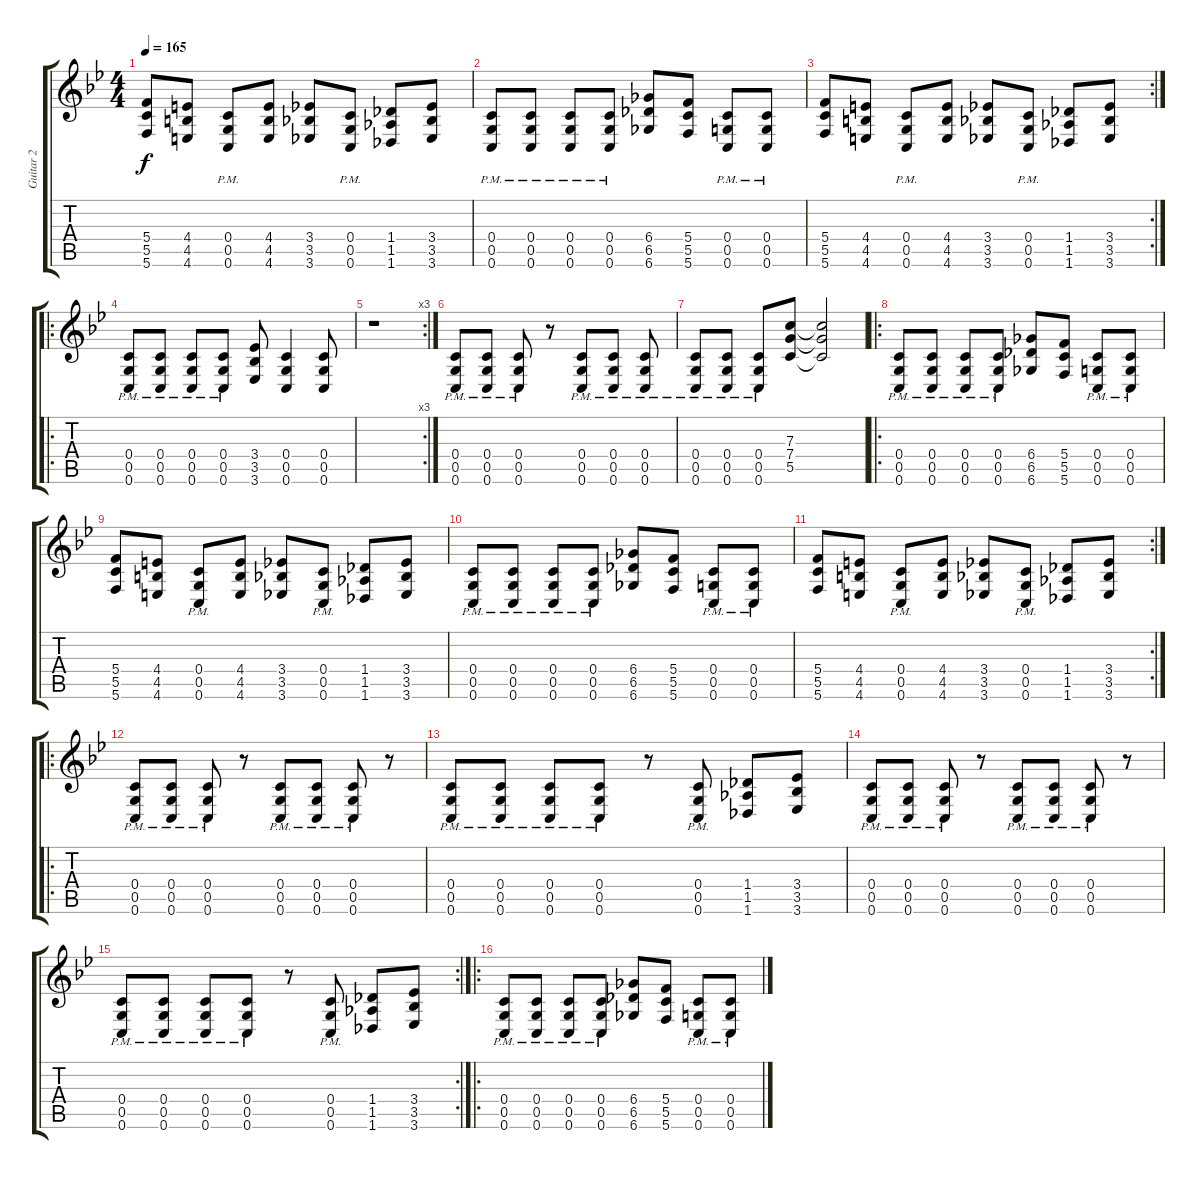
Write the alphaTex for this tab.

\track ("Guitar 2" "Guitar 2") {instrument overdrivenguitar}
\staff {score tabs}
\tuning (D4 A3 F3 C3 G2 C2) {hide}
\ts (4 4)
\tempo 165
\clef g2
\ks bb
(5.4 5.5 5.6).8{dy f} (4.4 4.5 4.6).8 (0.4{pm} 0.5{pm} 0.6{pm}).8 (4.4 4.5 4.6).8 (3.4 3.5 3.6).8 (0.4{pm} 0.5{pm} 0.6{pm}).8 (1.4 1.5 1.6).8 (3.4 3.5 3.6).8 |
(0.4{pm} 0.5{pm} 0.6{pm}).8 (0.4{pm} 0.5{pm} 0.6{pm}).8 (0.4{pm} 0.5{pm} 0.6{pm}).8 (0.4{pm} 0.5{pm} 0.6{pm}).8 (6.4 6.5 6.6).8 (5.4 5.5 5.6).8 (0.4{pm} 0.5{pm} 0.6{pm}).8 (0.4{pm} 0.5{pm} 0.6{pm}).8 |
\rc 2
(5.4 5.5 5.6).8 (4.4 4.5 4.6).8 (0.4{pm} 0.5{pm} 0.6{pm}).8 (4.4 4.5 4.6).8 (3.4 3.5 3.6).8 (0.4{pm} 0.5{pm} 0.6{pm}).8 (1.4 1.5 1.6).8 (3.4 3.5 3.6).8 |
\ro
(0.4{pm} 0.5{pm} 0.6{pm}).8 (0.4{pm} 0.5{pm} 0.6{pm}).8 (0.4{pm} 0.5{pm} 0.6{pm}).8 (0.4{pm} 0.5{pm} 0.6{pm}).8 (3.4 3.5 3.6).8 (0.4 0.5 0.6).4 (0.4 0.5 0.6).8 |
\rc 3
r.1 |
(0.4{pm} 0.5{pm} 0.6{pm}).8 (0.4{pm} 0.5{pm} 0.6{pm}).8 (0.4{pm} 0.5{pm} 0.6{pm}).8 r.8 (0.4{pm} 0.5{pm} 0.6{pm}).8 (0.4{pm} 0.5{pm} 0.6{pm}).8 (0.4{pm} 0.5{pm} 0.6{pm}).8 |
(0.4{pm} 0.5{pm} 0.6{pm}).8 (0.4{pm} 0.5{pm} 0.6{pm}).8 (0.4{pm} 0.5{pm} 0.6{pm}).8 (7.3 7.4 5.5).8 (7.3{t} 7.4{t} 5.5{t}).2 |
\ro
(0.4{pm} 0.5{pm} 0.6{pm}).8 (0.4{pm} 0.5{pm} 0.6{pm}).8 (0.4{pm} 0.5{pm} 0.6{pm}).8 (0.4{pm} 0.5{pm} 0.6{pm}).8 (6.4 6.5 6.6).8 (5.4 5.5 5.6).8 (0.4{pm} 0.5{pm} 0.6{pm}).8 (0.4{pm} 0.5{pm} 0.6{pm}).8 |
(5.4 5.5 5.6).8 (4.4 4.5 4.6).8 (0.4{pm} 0.5{pm} 0.6{pm}).8 (4.4 4.5 4.6).8 (3.4 3.5 3.6).8 (0.4{pm} 0.5{pm} 0.6{pm}).8 (1.4 1.5 1.6).8 (3.4 3.5 3.6).8 |
(0.4{pm} 0.5{pm} 0.6{pm}).8 (0.4{pm} 0.5{pm} 0.6{pm}).8 (0.4{pm} 0.5{pm} 0.6{pm}).8 (0.4{pm} 0.5{pm} 0.6{pm}).8 (6.4 6.5 6.6).8 (5.4 5.5 5.6).8 (0.4{pm} 0.5{pm} 0.6{pm}).8 (0.4{pm} 0.5{pm} 0.6{pm}).8 |
\rc 2
(5.4 5.5 5.6).8 (4.4 4.5 4.6).8 (0.4{pm} 0.5{pm} 0.6{pm}).8 (4.4 4.5 4.6).8 (3.4 3.5 3.6).8 (0.4{pm} 0.5{pm} 0.6{pm}).8 (1.4 1.5 1.6).8 (3.4 3.5 3.6).8 |
\ro
(0.4{pm} 0.5{pm} 0.6{pm}).8 (0.4{pm} 0.5{pm} 0.6{pm}).8 (0.4{pm} 0.5{pm} 0.6{pm}).8 r.8 (0.4{pm} 0.5{pm} 0.6{pm}).8 (0.4{pm} 0.5{pm} 0.6{pm}).8 (0.4{pm} 0.5{pm} 0.6{pm}).8 r.8 |
(0.4{pm} 0.5{pm} 0.6{pm}).8 (0.4{pm} 0.5{pm} 0.6{pm}).8 (0.4{pm} 0.5{pm} 0.6{pm}).8 (0.4{pm} 0.5{pm} 0.6{pm}).8 r.8 (0.4{pm} 0.5{pm} 0.6{pm}).8 (1.4 1.5 1.6).8 (3.4 3.5 3.6).8 |
(0.4{pm} 0.5{pm} 0.6{pm}).8 (0.4{pm} 0.5{pm} 0.6{pm}).8 (0.4{pm} 0.5{pm} 0.6{pm}).8 r.8 (0.4{pm} 0.5{pm} 0.6{pm}).8 (0.4{pm} 0.5{pm} 0.6{pm}).8 (0.4{pm} 0.5{pm} 0.6{pm}).8 r.8 |
\rc 2
(0.4{pm} 0.5{pm} 0.6{pm}).8 (0.4{pm} 0.5{pm} 0.6{pm}).8 (0.4{pm} 0.5{pm} 0.6{pm}).8 (0.4{pm} 0.5{pm} 0.6{pm}).8 r.8 (0.4{pm} 0.5{pm} 0.6{pm}).8 (1.4 1.5 1.6).8 (3.4 3.5 3.6).8 |
\ro
(0.4{pm} 0.5{pm} 0.6{pm}).8 (0.4{pm} 0.5{pm} 0.6{pm}).8 (0.4{pm} 0.5{pm} 0.6{pm}).8 (0.4{pm} 0.5{pm} 0.6{pm}).8 (6.4 6.5 6.6).8 (5.4 5.5 5.6).8 (0.4{pm} 0.5{pm} 0.6{pm}).8 (0.4{pm} 0.5{pm} 0.6{pm}).8
